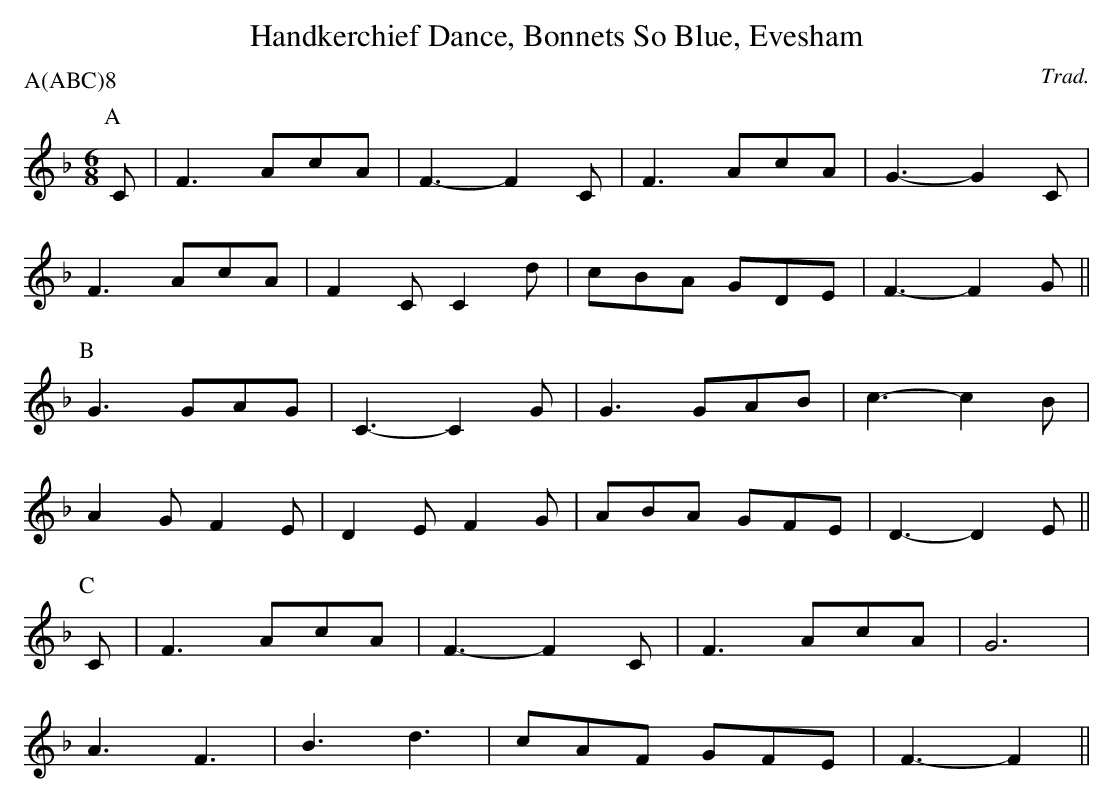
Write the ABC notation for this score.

X:1
T:Handkerchief Dance, Bonnets So Blue, Evesham
M:6/8
L:1/8
C:Trad.
P:A(ABC)8
K:F
P:A
C|F3  AcA|F3- F2C|F3  AcA|G3-G2C|
F3  AcA|F2C C2d|cBA GDE|F3-F2G||
P:B
G3  GAG|C3- C2G|G3  GAB|c3-c2B|
A2G F2E|D2E F2G|ABA GFE|D3-D2E||
P:C
C|F3  AcA|F3- F2C|F3  AcA|G6    |
A3  F3 |B3  d3 |cAF GFE|F3-F2 ||
